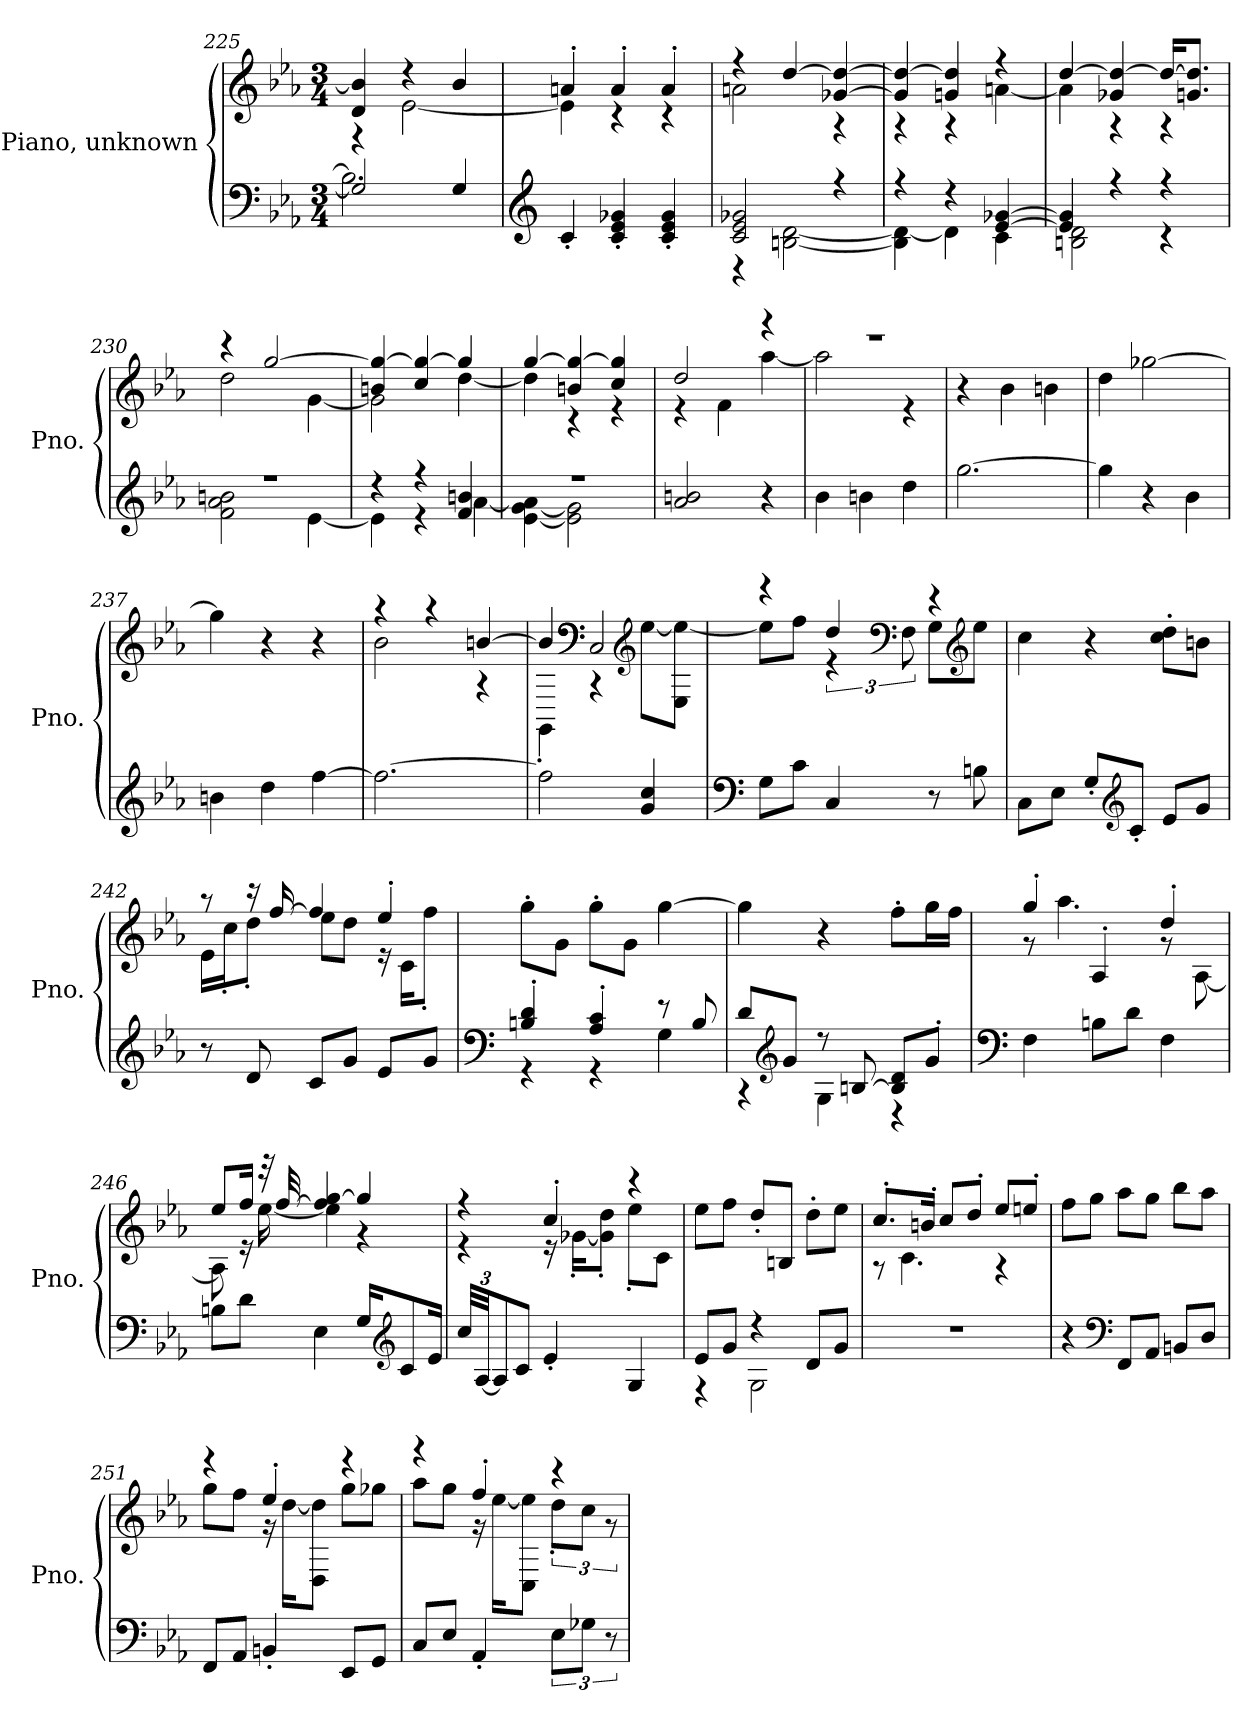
**kern	**kern
*part1	*part1
*staff2	*staff1
*I"Piano, unknown	*
*I'Pno.	*
*clefF4	*clefG2
*k[b-e-a-]	*k[b-e-a-]
*M3/4	*M3/4
=225	=225
*^	*^
2G/]	2.B-\]	4d/ 4b-/]	4r
.	.	4r	[2e-\
4G/	.	4b-/	.
*v	*v	*	*
=226	=226	=226
*clefG2	*	*
4c'/	4an'/	4e-\]
4c/' 4e-/' 4g-X/'	4a'/	4r
4c/' 4e-/' 4g-/'	4a'/	4r
=227	=227	=227
*^	*	*
2c/ 2e-/ 2g-X/	4r	4r	2an\
.	[2Bn\ [2d\	[4dd/	.
4r	.	[4g-X/ 4dd/_	4r
=228	=228	=228	=228
4r	4B\] 4d\_	4g-/] 4dd/_	4r
4r	4d\]	4gn/ 4dd/]	4r
[4e-/ [4g-X/	4c\	4r	[4an\
!!LO:LB:g=z	!!
=229	=229	=229	=229
4e-/] 4g-/]	2Bn\ 2d\	[4dd/	4a\]
4r	.	4g-X/ 4dd/_	4r
4r	4r	16dd/KL_	4r
.	.	8.gn/ 8.dd/]J	.
=230	=230	=230	=230
2.r	2f\ 2a-\ 2bn\	4r	2dd\
.	.	[2gg/	.
.	[4e-\	.	[4g\
=231	=231	=231	=231
4r	4e-\]	4bn/ 4gg/_	2g\]
4r	4r	4cc/ 4gg/_	.
4f/ 4bn/	[4a-\	4gg/]	[4dd\
=232	=232	=232	=232
2.r	[4e-\ [4g\ 4a-\]	[4gg/	4dd\]
.	2e-\] 2g\]	4bn/ 4gg/_	4r
.	.	4cc/ 4gg/]	4r
*v	*v	*	*
=233	=233	=233
2a-/ 2bn/	2dd/	4r
.	.	4f\
4r	4r	[4aa-\
=234	=234	=234
4b-\	2.r	2aa-\]
4bn\	.	.
4dd\	.	4r
*	*v	*v
=235	=235
[2.gg\	4r
.	4b-\
.	4bn\
=236	=236
4gg\]	4dd\
4r	[2gg-X\
4b-\	.
!!LO:LB:g=z
=237	=237
4bn\	4gg-\]
4dd\	4r
[4ff\	4r
=238	=238
*	*^
2.ff\_	4r	2b-\
.	4r	.
.	[4bn/	4r
=239	=239	=239
2ff\]	4b/]	4GG'\
*	*clefF4	*
.	2C/	4r
*	*clefG2	*
4g/ 4cc/	.	[8ee-\L
.	.	8E-\ 8ee-\_J
=240	=240	=240
*clefF4	*	*
8G\L	4r	8ee-\L]
8c\J	.	8ff\J
4C/	4dd/	6r
*	*clefF4	*
.	.	12F\
8r	4r	8G\L
*	*clefG2	*
8Bn\	.	8ee-\J
*	*v	*v
=241	=241
8C\L	4cc\
8E-\J	.
8G'/L	4r
*clefG2	*
8c'/J	.
8e-/L	8cc\' 8dd\'L
8g/J	8bn\J
!!LO:PB:g=z
=242	=242
*	*^
8r	8r	16e-\LL
.	.	16cc'\J
8d/	16r	8dd'\J
.	[16ff/	.
8c/L	4ff/]	8ee-\L
8g/J	.	8dd\J
8e-/L	4ee-'/	16r
.	.	16c\KL
8g/J	.	8ff'\J
*	*v	*v
=243	=243
*clefF4	*
*^	*
4Bn/' 4d/'	4r	8gg'\L
.	.	8g\J
4A-/' 4c/'	4r	8gg'\L
.	.	8g\J
8r	4G\	[4gg\
8B/	.	.
=244	=244	=244
8d/L	4r	4gg\]
*clefG2	*	*
8g/J	.	.
8r	4G\	4r
[8Bn/	.	.
8B/] 8d/L	4r	8ff'\L
8g'/J	.	16gg\L
.	.	16ff\JJ
*v	*v	*
=245	=245
*clefF4	*
*	*^
4F\	4gg'/	8r
.	.	4.aa-\
8Bn\L	4A-'/	.
8d\J	.	.
4F\	4dd'/	8r
.	.	[8A-\
!!LO:LB:g=z	!!
=246	=246	=246
8Bn\L	8ee-/L	8A-\]
8d\J	16ff/Jk	16r
.	32r	[16ee-\
.	[32ff/	.
4E-\	4ff/] [4gg/	4ee-\]
16G/KL	4gg/]	4r
*clefG2	*	*
8c/	.	.
16e-/Jk	.	.
=247	=247	=247
*Xbrackettup	*	*
48cc/LLL	4r	4r
[48A-/JJ	.	.
12A-/]	.	.
8c/J	.	.
4e-'/	4cc'/	16r
.	.	[16g-X'\KL
.	.	8g-\]' 8dd\'J
4G/	4r	8ee-'\L
.	.	8c\J
*	*v	*v
=248	=248
*^	*
8e-/L	4r	8ee-\L
8g/J	.	8ff\J
4r	2G\	8dd'/L
.	.	8Bn/J
8d/L	.	8dd'\L
8g/J	.	8ee-\J
*v	*v	*
=249	=249
*	*^
2.r	8.cc'/L	8r
.	.	4.c\
.	16bn'/Jk	.
.	8cc/L	.
.	8dd'/J	.
.	8ee-/L	4r
.	8een'/J	.
*	*v	*v
!!LO:LB:g=z
=250	=250
4r	8ff\L
.	8gg\J
*clefF4	*
8FF/L	8aa-\L
8AA-/J	8gg\J
8BBn/L	8bb-\L
8D/J	8aa-\J
=251	=251
*	*^
8FF/L	4r	8gg\L
8AA-/J	.	8ff\J
4BBn'/	4ee-'/	16r
.	.	[16dd\KL
.	.	8D\ 8dd\]J
8EE-/L	4r	8gg\L
8GG/J	.	8gg-X\J
=252	=252	=252
8C/L	4r	8aa-\L
8E-/J	.	8gg\J
4AA-'/	4ff'/	16r
.	.	[16ee-\KL
.	.	8C\ 8ee-\]J
*brackettup	*	*
12E-\L	4r	12dd'\L
12G-X\J	.	12cc\J
12r	.	12r
*	*v	*v
=	=
*-	*-
